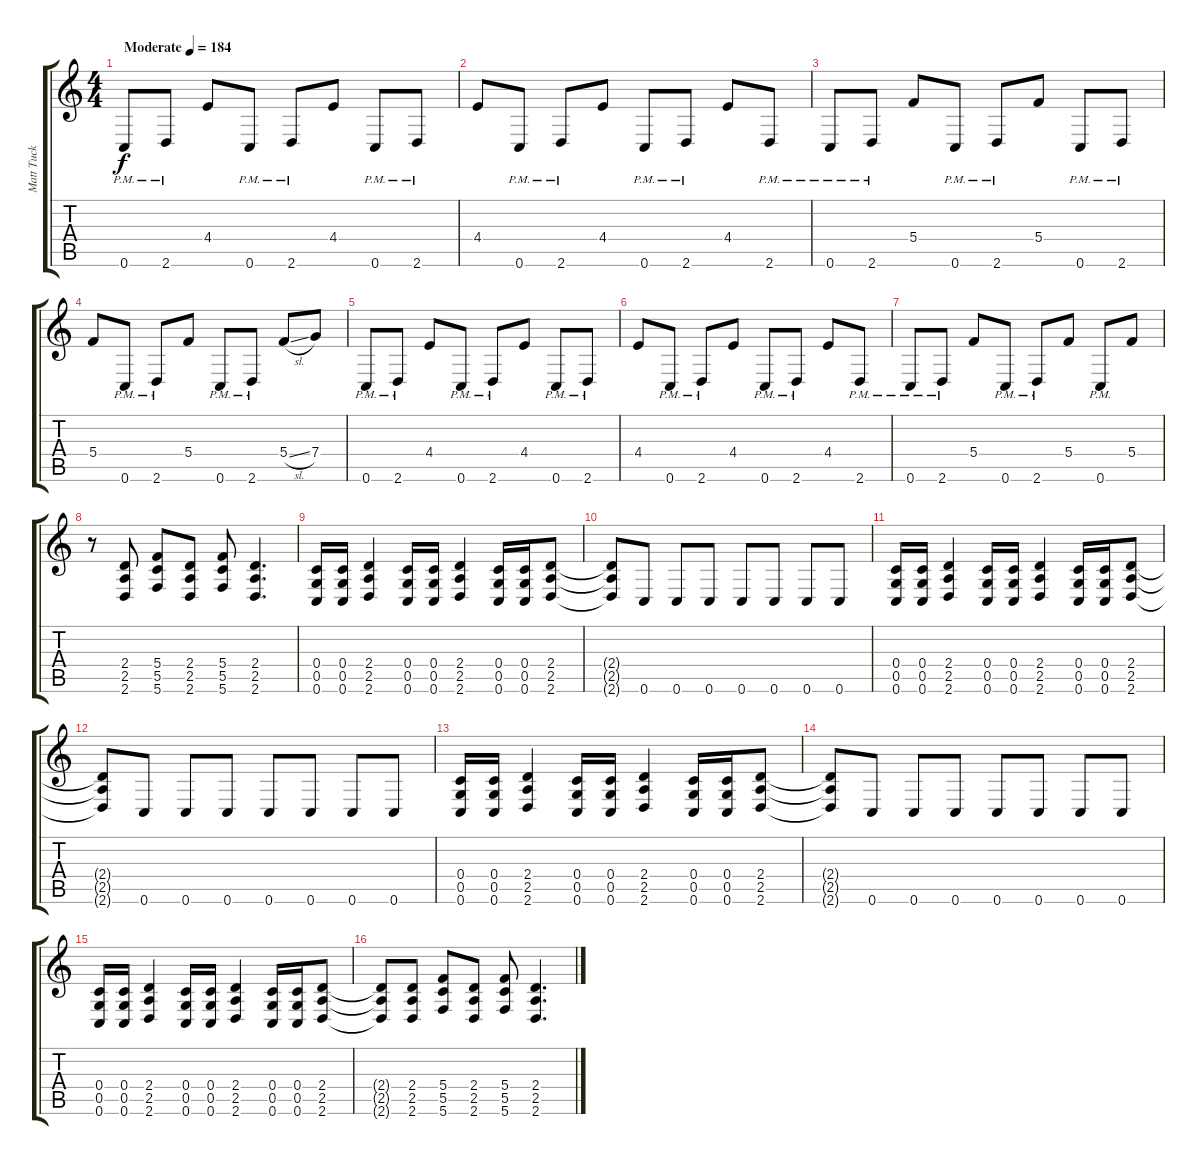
\track ("Matt Tuck - Guitar" "Matt Tuck ") {instrument distortionguitar}
\staff {score tabs}
\tuning (D4 A3 F3 C3 G2 C2) {hide}
\ts (4 4)
\tempo (184 "Moderate")
\clef g2
\ks c
0.6{pm}.8{dy f balance 0 instrument distortionguitar} 2.6{pm}.8 4.4.8 0.6{pm}.8 2.6{pm}.8 4.4.8 0.6{pm}.8 2.6{pm}.8 |
4.4.8 0.6{pm}.8 2.6{pm}.8 4.4.8 0.6{pm}.8 2.6{pm}.8 4.4.8 2.6{pm}.8 |
0.6{pm}.8 2.6{pm}.8 5.4.8 0.6{pm}.8 2.6{pm}.8 5.4.8 0.6{pm}.8 2.6{pm}.8 |
5.4.8 0.6{pm}.8 2.6{pm}.8 5.4.8 0.6{pm}.8 2.6{pm}.8 5.4{sl}.8 7.4.8 |
0.6{pm}.8 2.6{pm}.8 4.4.8 0.6{pm}.8 2.6{pm}.8 4.4.8 0.6{pm}.8 2.6{pm}.8 |
4.4.8 0.6{pm}.8 2.6{pm}.8 4.4.8 0.6{pm}.8 2.6{pm}.8 4.4.8 2.6{pm}.8 |
0.6{pm}.8 2.6{pm}.8 5.4.8 0.6{pm}.8 2.6{pm}.8 5.4.8 0.6{pm}.8 5.4.8 |
r.8 (2.4 2.5 2.6).8 (5.4 5.5 5.6).8 (2.4 2.5 2.6).8 (5.4 5.5 5.6).8 (2.4 2.5 2.6).4{d} |
(0.4 0.5 0.6).16 (0.4 0.5 0.6).16 (2.4 2.5 2.6).4 (0.4 0.5 0.6).16 (0.4 0.5 0.6).16 (2.4 2.5 2.6).4 (0.4 0.5 0.6).16 (0.4 0.5 0.6).16 (2.4 2.5 2.6).8 |
(2.4{t} 2.5{t} 2.6{t}).8 0.6.8 0.6.8 0.6.8 0.6.8 0.6.8 0.6.8 0.6.8 |
(0.4 0.5 0.6).16 (0.4 0.5 0.6).16 (2.4 2.5 2.6).4 (0.4 0.5 0.6).16 (0.4 0.5 0.6).16 (2.4 2.5 2.6).4 (0.4 0.5 0.6).16 (0.4 0.5 0.6).16 (2.4 2.5 2.6).8 |
(2.4{t} 2.5{t} 2.6{t}).8 0.6.8 0.6.8 0.6.8 0.6.8 0.6.8 0.6.8 0.6.8 |
(0.4 0.5 0.6).16 (0.4 0.5 0.6).16 (2.4 2.5 2.6).4 (0.4 0.5 0.6).16 (0.4 0.5 0.6).16 (2.4 2.5 2.6).4 (0.4 0.5 0.6).16 (0.4 0.5 0.6).16 (2.4 2.5 2.6).8 |
(2.4{t} 2.5{t} 2.6{t}).8 0.6.8 0.6.8 0.6.8 0.6.8 0.6.8 0.6.8 0.6.8 |
(0.4 0.5 0.6).16 (0.4 0.5 0.6).16 (2.4 2.5 2.6).4 (0.4 0.5 0.6).16 (0.4 0.5 0.6).16 (2.4 2.5 2.6).4 (0.4 0.5 0.6).16 (0.4 0.5 0.6).16 (2.4 2.5 2.6).8 |
(2.4{t} 2.5{t} 2.6{t}).8 (2.4 2.5 2.6).8 (5.4 5.5 5.6).8 (2.4 2.5 2.6).8 (5.4 5.5 5.6).8 (2.4 2.5 2.6).4{d}
